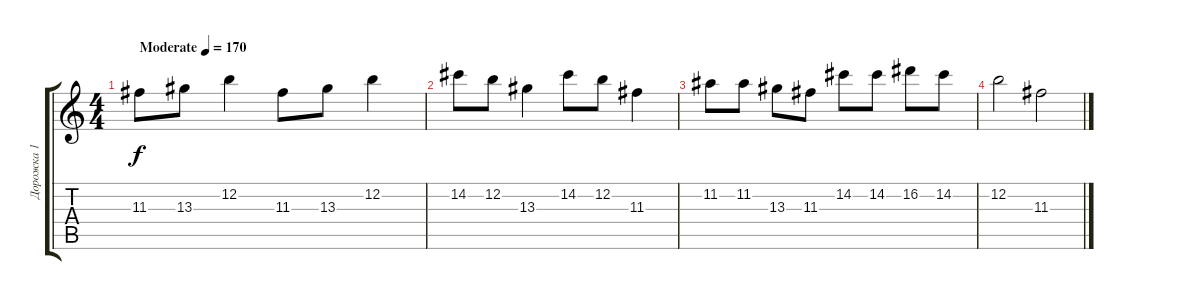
\track ("Дорожка 1" "Дорожка 1") {instrument distortionguitar}
\staff {score tabs}
\tuning (E4 B3 G3 D3 A2 E2) {hide}
\ts (4 4)
\tempo (170 "Moderate")
\clef g2
\ks c
11.3.8{dy f instrument distortionguitar} 13.3.8 12.2.4 11.3.8 13.3.8 12.2.4 |
14.2.8 12.2.8 13.3.4 14.2.8 12.2.8 11.3.4 |
11.2.8 11.2.8 13.3.8 11.3.8 14.2.8 14.2.8 16.2.8 14.2.8 |
12.2.2 11.3.2
